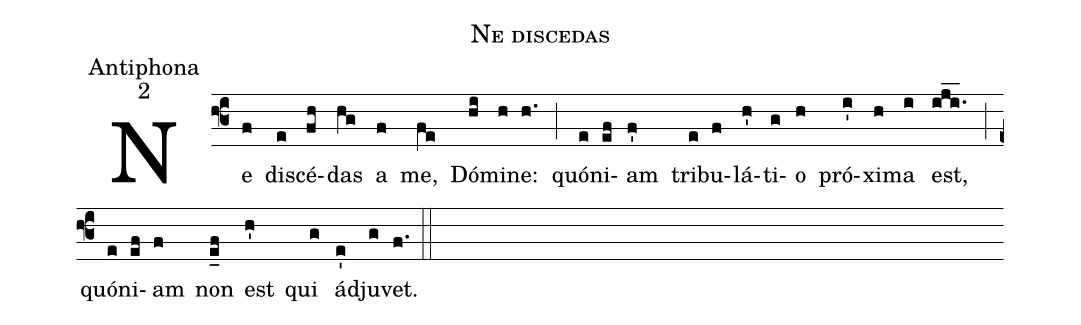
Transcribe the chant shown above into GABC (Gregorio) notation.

name:Ne discedas;
office-part:Antiphona;
mode:2;
%%
(f3) Ne(f) di(e)scé(fh)das(hg) a(f) me,(fe) Dó(hi)mi(h)ne:(h.) (;) quó(e)ni(ef)am(f') tri(e)bu(f)lá(h')ti(g)o(h) pró(i')xi(h)ma(i) est,(iji.__) (;) quó(e)ni(ef)am(f) non(e_f) est(h') qui(g) ád(e')ju(g)vet.(f.) (::)
